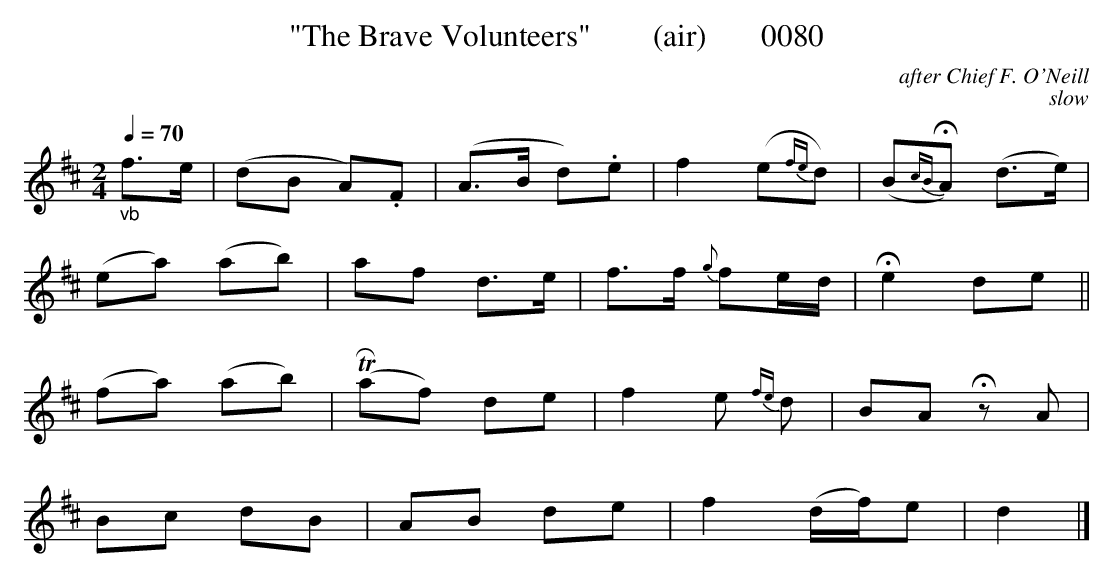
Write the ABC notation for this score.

X:1
T:"The Brave Volunteers"        (air)       0080
C:after Chief F. O'Neill
C:slow
Q:1/4=70
M:2/4
L:1/16
K:D
"_vb"f3e|(d2B2 A2).F2|(A3B d2).e2|f4(e2{fe}d2)|(B2{cB}HA2) (d3e)|
(e2a2) (a2b2)|a2f2 d3e|f3f {g}f2ed|He4d2e2||
(f2a2) (a2b2)| (TRa2f2) d2e2|f4e2 {fe}d2|B2A2 Hz2A2|
B2c2 d2B2|A2B2 d2e2|f4(df)e2|d4|]
